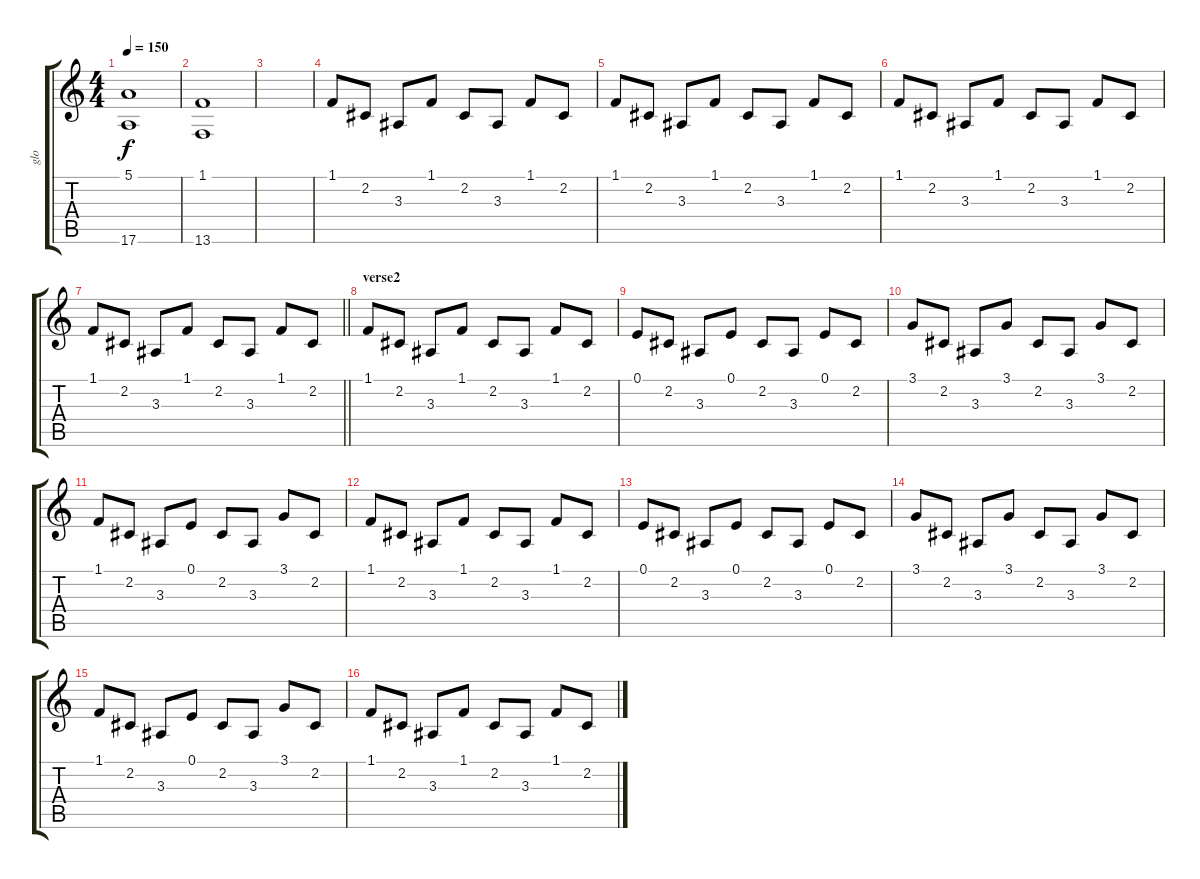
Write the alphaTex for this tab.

\track ("glo" "glo") {instrument acousticgrandpiano}
\staff {score tabs}
\tuning (E4 B3 G3 D3 A2 E2) {hide}
\ts (4 4)
\tempo 150
\clef g2
\ks c
(5.1 17.6).1{dy f} |
(1.1 13.6).1 |
|
1.1.8 2.2.8 3.3.8 1.1.8 2.2.8 3.3.8 1.1.8 2.2.8 |
1.1.8 2.2.8 3.3.8 1.1.8 2.2.8 3.3.8 1.1.8 2.2.8 |
1.1.8 2.2.8 3.3.8 1.1.8 2.2.8 3.3.8 1.1.8 2.2.8 |
\barLineRight lightlight
1.1.8 2.2.8 3.3.8 1.1.8 2.2.8 3.3.8 1.1.8 2.2.8 |
\section ("" "verse2")
1.1.8 2.2.8 3.3.8 1.1.8 2.2.8 3.3.8 1.1.8 2.2.8 |
0.1.8 2.2.8 3.3.8 0.1.8 2.2.8 3.3.8 0.1.8 2.2.8 |
3.1.8 2.2.8 3.3.8 3.1.8 2.2.8 3.3.8 3.1.8 2.2.8 |
1.1.8 2.2.8 3.3.8 0.1.8 2.2.8 3.3.8 3.1.8 2.2.8 |
1.1.8 2.2.8 3.3.8 1.1.8 2.2.8 3.3.8 1.1.8 2.2.8 |
0.1.8 2.2.8 3.3.8 0.1.8 2.2.8 3.3.8 0.1.8 2.2.8 |
3.1.8 2.2.8 3.3.8 3.1.8 2.2.8 3.3.8 3.1.8 2.2.8 |
1.1.8 2.2.8 3.3.8 0.1.8 2.2.8 3.3.8 3.1.8 2.2.8 |
1.1.8 2.2.8 3.3.8 1.1.8 2.2.8 3.3.8 1.1.8 2.2.8
